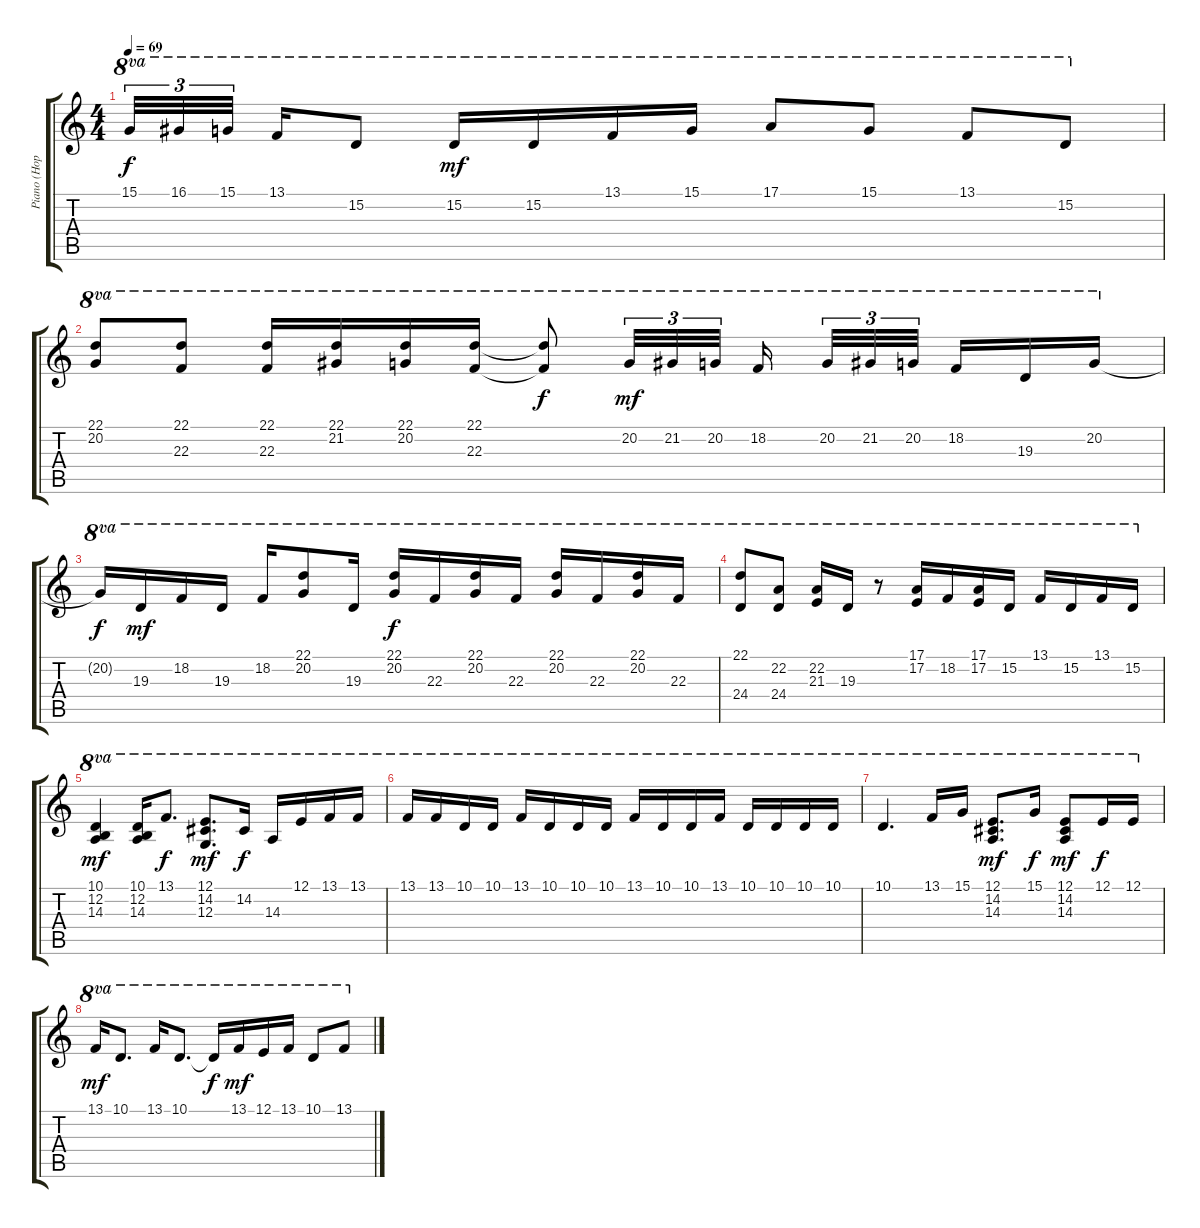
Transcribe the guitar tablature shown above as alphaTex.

\track ("Piano (Hopkins)" "Piano (Hop") {instrument acousticgrandpiano}
\staff {score tabs}
\tuning (E4 B3 G3 D3 A2 E2) {hide}
\ts (4 4)
\tempo 69
\clef g2
\ks c
15.1.32{tu (3 2) ot 8va dy f} 16.1.32{tu (3 2) ot 8va} 15.1.32{tu (3 2) ot 8va beam splitsecondary} 13.1.16{ot 8va} 15.2.8{ot 8va} 15.2.16{ot 8va dy mf} 15.2.16{ot 8va} 13.1.16{ot 8va} 15.1.16{ot 8va} 17.1.8{ot 8va} 15.1.8{ot 8va} 13.1.8{ot 8va} 15.2.8{ot 8va} |
(22.1 20.2).8{ot 8va volume 16} (22.1 22.3).8{ot 8va} (22.1 22.3).16{ot 8va} (22.1 21.2).16{ot 8va} (22.1 20.2).16{ot 8va} (22.1 22.3).16{ot 8va} (22.1{t} 22.3{t}).8{ot 8va dy f} 20.2.32{tu (3 2) ot 8va dy mf} 21.2.32{tu (3 2) ot 8va} 20.2.32{tu (3 2) ot 8va beam splitsecondary} 18.2.16{ot 8va} 20.2.32{tu (3 2) ot 8va} 21.2.32{tu (3 2) ot 8va} 20.2.32{tu (3 2) ot 8va beam splitsecondary} 18.2.16{ot 8va} 19.3.16{ot 8va} 20.2.16{ot 8va} |
20.2{t}.16{ot 8va dy f} 19.3.16{ot 8va dy mf} 18.2.16{ot 8va} 19.3.16{ot 8va} 18.2.16{ot 8va} (22.1 20.2).8{ot 8va} 19.3.16{ot 8va} (22.1 20.2).16{ot 8va dy f} 22.3.16{ot 8va} (22.1 20.2).16{ot 8va} 22.3.16{ot 8va} (22.1 20.2).16{ot 8va} 22.3.16{ot 8va} (22.1 20.2).16{ot 8va} 22.3.16{ot 8va} |
(22.1 24.4).8{ot 8va} (22.2 24.4).8{ot 8va} (22.2 21.3).16{ot 8va} 19.3.16{ot 8va} r.8{ot 8va} (17.1 17.2).16{ot 8va} 18.2.16{ot 8va} (17.1 17.2).16{ot 8va} 15.2.16{ot 8va} 13.1.16{ot 8va} 15.2.16{ot 8va} 13.1.16{ot 8va} 15.2.16{ot 8va} |
(10.1 12.2 14.3).4{ot 8va dy mf} (10.1 12.2 14.3).16{ot 8va} 13.1.8{d ot 8va dy f} (12.1 14.2 12.3).8{d ot 8va dy mf} 14.2.16{ot 8va dy f} 14.3.16{ot 8va} 12.1.16{ot 8va} 13.1.16{ot 8va} 13.1.16{ot 8va} |
13.1.16{ot 8va} 13.1.16{ot 8va} 10.1.16{ot 8va} 10.1.16{ot 8va} 13.1.16{ot 8va} 10.1.16{ot 8va} 10.1.16{ot 8va} 10.1.16{ot 8va} 13.1.16{ot 8va} 10.1.16{ot 8va} 10.1.16{ot 8va} 13.1.16{ot 8va} 10.1.16{ot 8va} 10.1.16{ot 8va} 10.1.16{ot 8va} 10.1.16{ot 8va} |
10.1.4{d ot 8va} 13.1.16{ot 8va} 15.1.16{ot 8va} (12.1 14.2 14.3).8{d ot 8va dy mf} 15.1.16{ot 8va dy f} (12.1 14.2 14.3).8{ot 8va dy mf} 12.1.16{ot 8va dy f} 12.1.16{ot 8va} |
13.1.16{ot 8va dy mf} 10.1.8{d ot 8va} 13.1.16{ot 8va} 10.1.8{d ot 8va} 10.1{t}.16{ot 8va dy f} 13.1.16{ot 8va dy mf} 12.1.16{ot 8va} 13.1.16{ot 8va} 10.1.8{ot 8va} 13.1.8{ot 8va}
